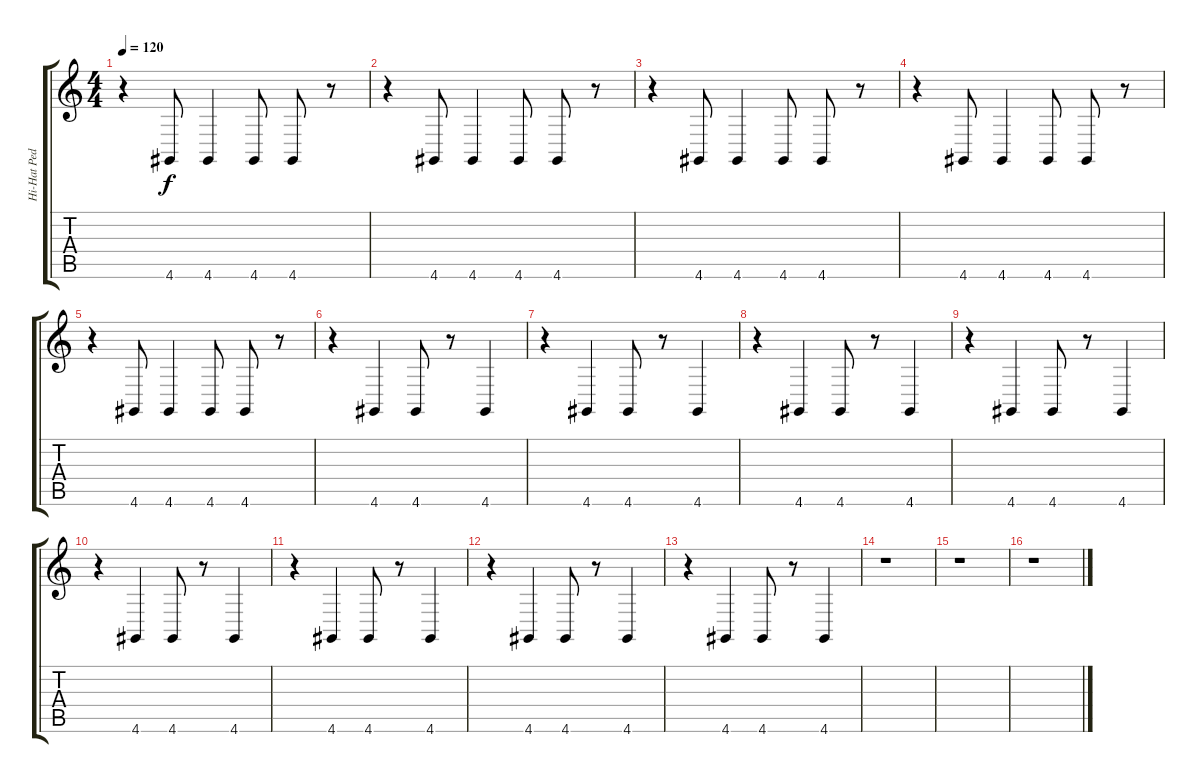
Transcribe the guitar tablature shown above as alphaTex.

\track ("Hi-Hat Pedal" "Hi-Hat Ped") {instrument acousticgrandpiano}
\staff {score tabs}
\tuning (E4 B3 G3 D3 A2 E2) {hide}
\ts (4 4)
\tempo 120
\clef g2
\ks c
r.4{dy f} 4.6.8 4.6.4 4.6.8 4.6.8 r.8 |
r.4 4.6.8 4.6.4 4.6.8 4.6.8 r.8 |
r.4 4.6.8 4.6.4 4.6.8 4.6.8 r.8 |
r.4 4.6.8 4.6.4 4.6.8 4.6.8 r.8 |
r.4 4.6.8 4.6.4 4.6.8 4.6.8 r.8 |
r.4 4.6.4 4.6.8 r.8 4.6.4 |
r.4 4.6.4 4.6.8 r.8 4.6.4 |
r.4 4.6.4 4.6.8 r.8 4.6.4 |
r.4 4.6.4 4.6.8 r.8 4.6.4 |
r.4 4.6.4 4.6.8 r.8 4.6.4 |
r.4 4.6.4 4.6.8 r.8 4.6.4 |
r.4 4.6.4 4.6.8 r.8 4.6.4 |
r.4 4.6.4 4.6.8 r.8 4.6.4 |
r.1 |
r.1 |
r.1
